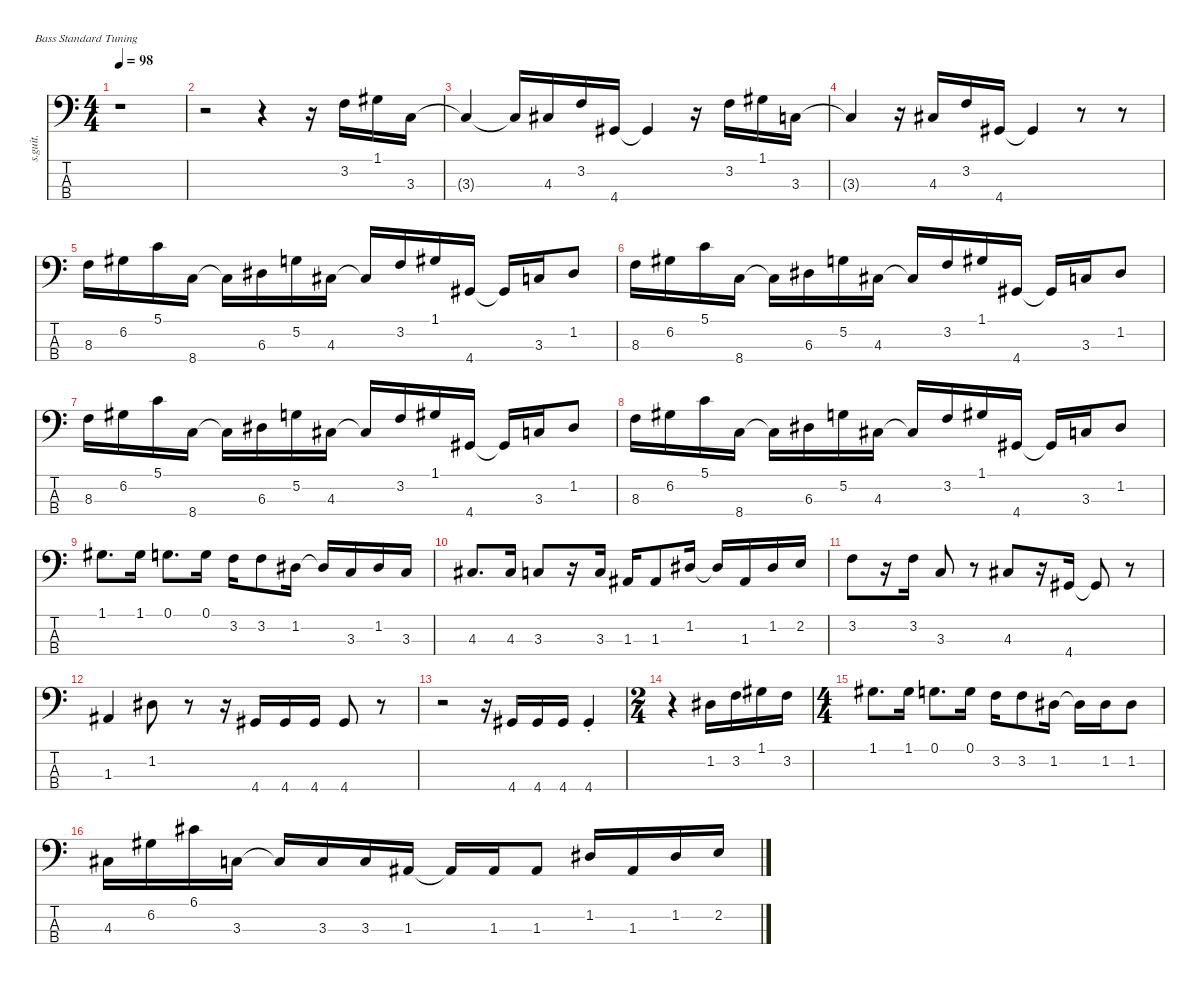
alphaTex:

\defaultSystemsLayout 4
\hideDynamics
\bracketExtendMode nobrackets
\track ("" "s.guit.") {instrument electricbassfinger}
\staff {score tabs}
\tuning (G2 D2 A1 E1)
\ts (4 4)
\tempo 98
\clef f4
\ks c
r.1{dy f} |
r.2 r.4 r.16 3.2.16 1.1{acc #}.16 3.3.16 |
3.3{t}.4 3.3{t}.16 4.3{acc #}.16 3.2.16 4.4{acc #}.16 4.4{t acc #}.4 r.16 3.2.16 1.1{acc #}.16 3.3.16 |
3.3{t}.4 r.16 4.3{acc #}.16 3.2.16 4.4{acc #}.16 4.4{t acc #}.4 r.8 r.8 |
8.3.16 6.2{acc #}.16 5.1.16 8.4.16 8.4{t}.16 6.3{acc #}.16 5.2.16 4.3{acc #}.16 4.3{t acc #}.16 3.2.16 1.1{acc #}.16 4.4{acc #}.16 4.4{t acc #}.16 3.3.16 1.2{acc #}.8 |
8.3.16 6.2{acc #}.16 5.1.16 8.4.16 8.4{t}.16 6.3{acc #}.16 5.2.16 4.3{acc #}.16 4.3{t acc #}.16 3.2.16 1.1{acc #}.16 4.4{acc #}.16 4.4{t acc #}.16 3.3.16 1.2{acc #}.8 |
8.3.16 6.2{acc #}.16 5.1.16 8.4.16 8.4{t}.16 6.3{acc #}.16 5.2.16 4.3{acc #}.16 4.3{t acc #}.16 3.2.16 1.1{acc #}.16 4.4{acc #}.16 4.4{t acc #}.16 3.3.16 1.2{acc #}.8 |
8.3.16 6.2{acc #}.16 5.1.16 8.4.16 8.4{t}.16 6.3{acc #}.16 5.2.16 4.3{acc #}.16 4.3{t acc #}.16 3.2.16 1.1{acc #}.16 4.4{acc #}.16 4.4{t acc #}.16 3.3.16 1.2{acc #}.8 |
1.1{acc #}.8{d} 1.1{acc #}.16 0.1.8{d} 0.1.16 3.2.16 3.2.8 1.2{acc #}.16 1.2{t acc #}.16 3.3.16 1.2{acc #}.16 3.3.16 |
4.3{acc #}.8{d} 4.3{acc #}.16 3.3.8 r.16 3.3.16 1.3{acc #}.16 1.3{acc #}.8 1.2{acc #}.16 1.2{t acc #}.16 1.3{acc #}.16 1.2{acc #}.16 2.2.16 |
3.2.8 r.16 3.2.16 3.3.8 r.8 4.3{acc #}.8 r.16 4.4{acc #}.16 4.4{t acc #}.8 r.8 |
1.3{acc #}.4 1.2{acc #}.8 r.8 r.16 4.4{acc #}.16 4.4{acc #}.16 4.4{acc #}.16 4.4{acc #}.8 r.8 |
r.2 r.16 4.4{acc #}.16 4.4{acc #}.16 4.4{acc #}.16 4.4{st acc #}.4 |
\ts (2 4)
\beaming (8 2 2 2 2)
r.4 1.2{acc #}.16 3.2.16 1.1{acc #}.16 3.2.16 |
\ts (4 4)
\beaming (8 2 2 2 2)
1.1{acc #}.8{d} 1.1{acc #}.16 0.1.8{d} 0.1.16 3.2.16 3.2.8 1.2{acc #}.16 1.2{t acc #}.16 1.2{acc #}.16 1.2{acc #}.8 |
4.3{acc #}.16 6.2{acc #}.16 6.1{acc #}.16 3.3.16 3.3{t}.16 3.3.16 3.3.16 1.3{acc #}.16 1.3{t acc #}.16 1.3{acc #}.16 1.3{acc #}.8 1.2{acc #}.16 1.3{acc #}.16 1.2{acc #}.16 2.2.16
